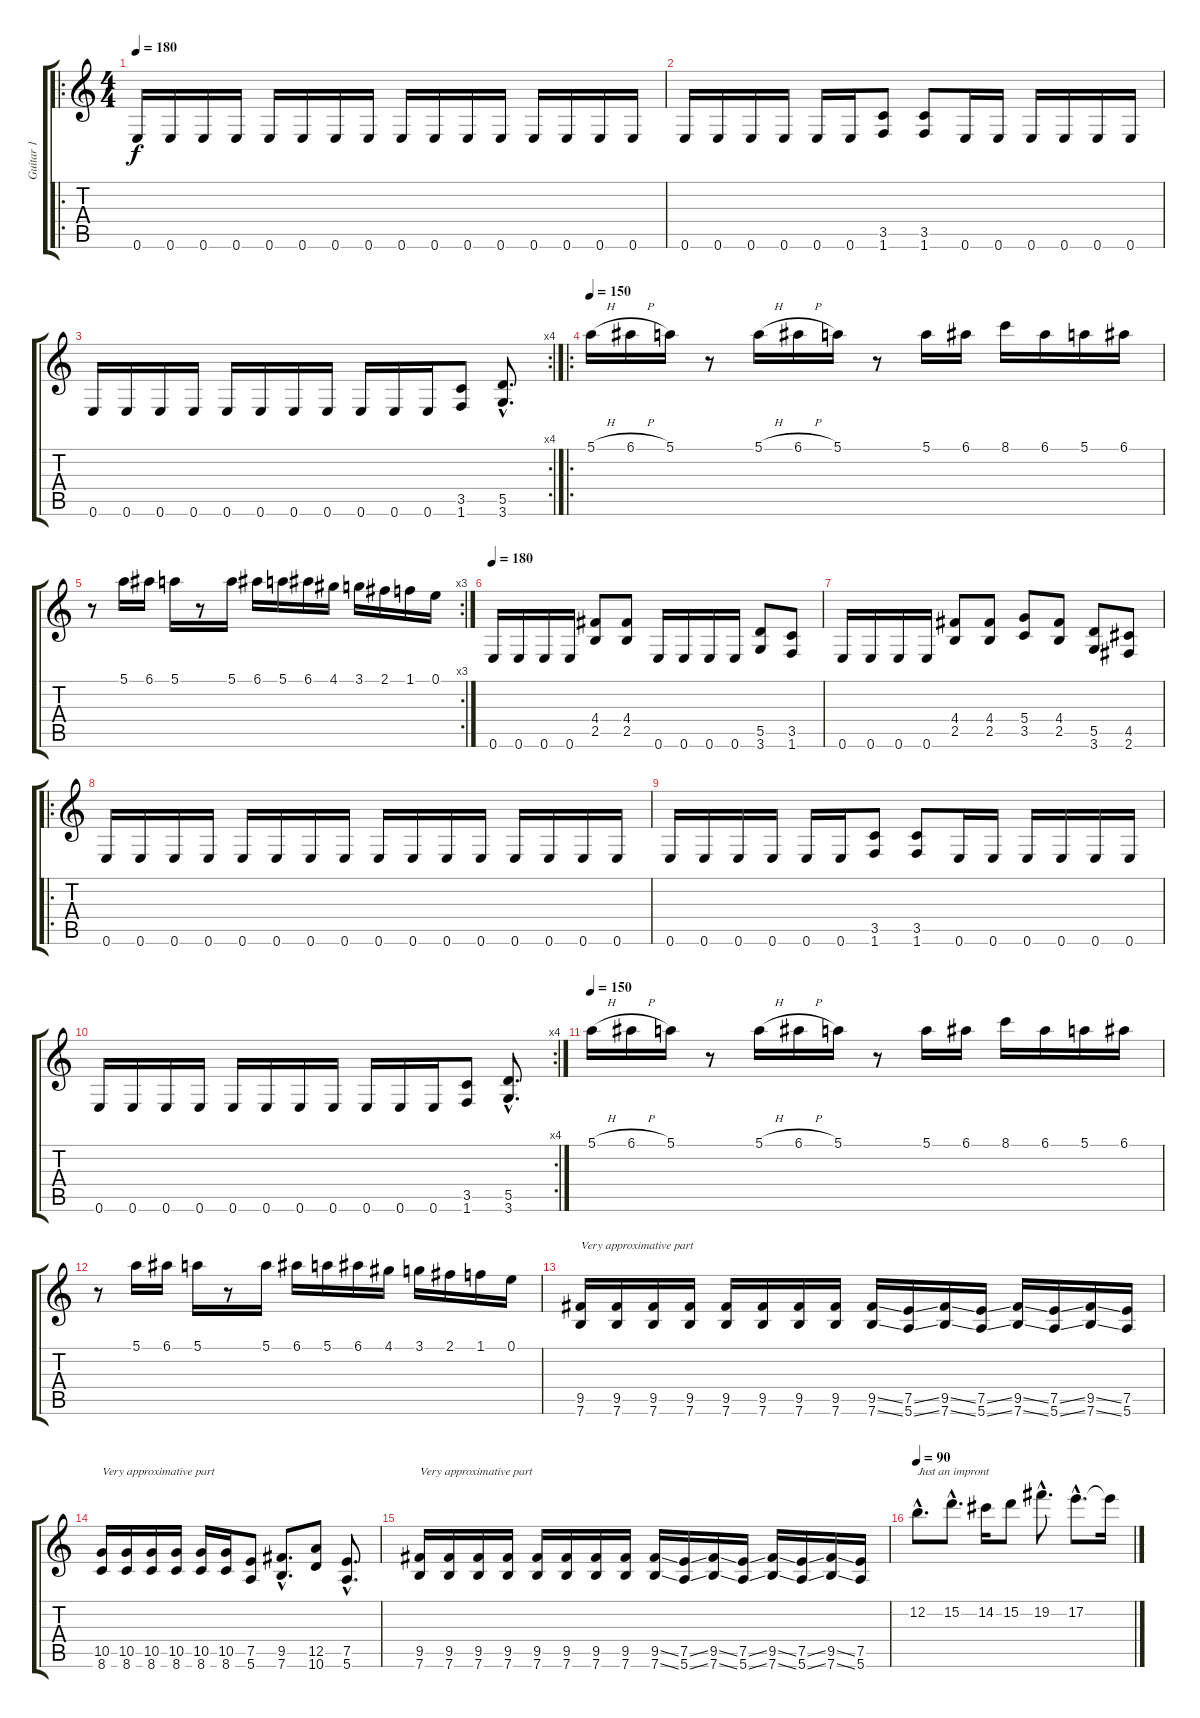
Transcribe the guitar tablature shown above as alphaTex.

\track ("Guitar 1" "Guitar 1") {instrument distortionguitar}
\staff {score tabs}
\tuning (E4 B3 G3 D3 A2 E2) {hide}
\ro
\ts (4 4)
\tempo 180
\clef g2
\ks c
0.6.16{dy f} 0.6.16 0.6.16 0.6.16 0.6.16 0.6.16 0.6.16 0.6.16 0.6.16 0.6.16 0.6.16 0.6.16 0.6.16 0.6.16 0.6.16 0.6.16 |
0.6.16 0.6.16 0.6.16 0.6.16 0.6.16 0.6.16 (3.5 1.6).8 (3.5 1.6).8 0.6.16 0.6.16 0.6.16 0.6.16 0.6.16 0.6.16 |
\rc 4
0.6.16 0.6.16 0.6.16 0.6.16 0.6.16 0.6.16 0.6.16 0.6.16 0.6.16 0.6.16 0.6.16 (3.5 1.6).8 (5.5{hac} 3.6{hac}).8{d} |
\ro
\tempo 150
5.1{h}.16 6.1{h}.16 5.1.16 r.8 5.1{h}.16 6.1{h}.16 5.1.16 r.8 5.1.16 6.1.16 8.1.16 6.1.16 5.1.16 6.1.16 |
\rc 3
r.8 5.1.16 6.1.16 5.1.16 r.8 5.1.16 6.1.16 5.1.16 6.1.16 4.1.16 3.1.16 2.1.16 1.1.16 0.1.16 |
\tempo 180
0.6.16 0.6.16 0.6.16 0.6.16 (4.4 2.5).8 (4.4 2.5).8 0.6.16 0.6.16 0.6.16 0.6.16 (5.5 3.6).8 (3.5 1.6).8 |
0.6.16 0.6.16 0.6.16 0.6.16 (4.4 2.5).8 (4.4 2.5).8 (5.4 3.5).8 (4.4 2.5).8 (5.5 3.6).8 (4.5 2.6).8 |
\ro
0.6.16 0.6.16 0.6.16 0.6.16 0.6.16 0.6.16 0.6.16 0.6.16 0.6.16 0.6.16 0.6.16 0.6.16 0.6.16 0.6.16 0.6.16 0.6.16 |
0.6.16 0.6.16 0.6.16 0.6.16 0.6.16 0.6.16 (3.5 1.6).8 (3.5 1.6).8 0.6.16 0.6.16 0.6.16 0.6.16 0.6.16 0.6.16 |
\rc 4
0.6.16 0.6.16 0.6.16 0.6.16 0.6.16 0.6.16 0.6.16 0.6.16 0.6.16 0.6.16 0.6.16 (3.5 1.6).8 (5.5{hac} 3.6{hac}).8{d} |
\tempo 150
5.1{h}.16 6.1{h}.16 5.1.16 r.8 5.1{h}.16 6.1{h}.16 5.1.16 r.8 5.1.16 6.1.16 8.1.16 6.1.16 5.1.16 6.1.16 |
r.8 5.1.16 6.1.16 5.1.16 r.8 5.1.16 6.1.16 5.1.16 6.1.16 4.1.16 3.1.16 2.1.16 1.1.16 0.1.16 |
(9.5 7.6).16{txt "Very approximative part"} (9.5 7.6).16 (9.5 7.6).16 (9.5 7.6).16 (9.5 7.6).16 (9.5 7.6).16 (9.5 7.6).16 (9.5 7.6).16 (9.5{ss} 7.6{ss}).16 (7.5{ss} 5.6{ss}).16 (9.5{ss} 7.6{ss}).16 (7.5{ss} 5.6{ss}).16 (9.5{ss} 7.6{ss}).16 (7.5{ss} 5.6{ss}).16 (9.5{ss} 7.6{ss}).16 (7.5 5.6).16 |
(10.5 8.6).16{txt "Very approximative part"} (10.5 8.6).16 (10.5 8.6).16 (10.5 8.6).16 (10.5 8.6).16 (10.5 8.6).16 (7.5 5.6).8 (9.5{hac} 7.6{hac}).8{d} (12.5 10.6).8 (7.5{hac} 5.6{hac}).8{d} |
(9.5 7.6).16{txt "Very approximative part"} (9.5 7.6).16 (9.5 7.6).16 (9.5 7.6).16 (9.5 7.6).16 (9.5 7.6).16 (9.5 7.6).16 (9.5 7.6).16 (9.5{ss} 7.6{ss}).16 (7.5{ss} 5.6{ss}).16 (9.5{ss} 7.6{ss}).16 (7.5{ss} 5.6{ss}).16 (9.5{ss} 7.6{ss}).16 (7.5{ss} 5.6{ss}).16 (9.5{ss} 7.6{ss}).16 (7.5 5.6).16 |
\tempo 90
12.2{hac}.8{d txt "Just an impront"} 15.2{hac}.8{d} 14.2.16 15.2.8 19.2{hac}.8{d} 17.2{hac}.8{d} 17.2{t}.16
